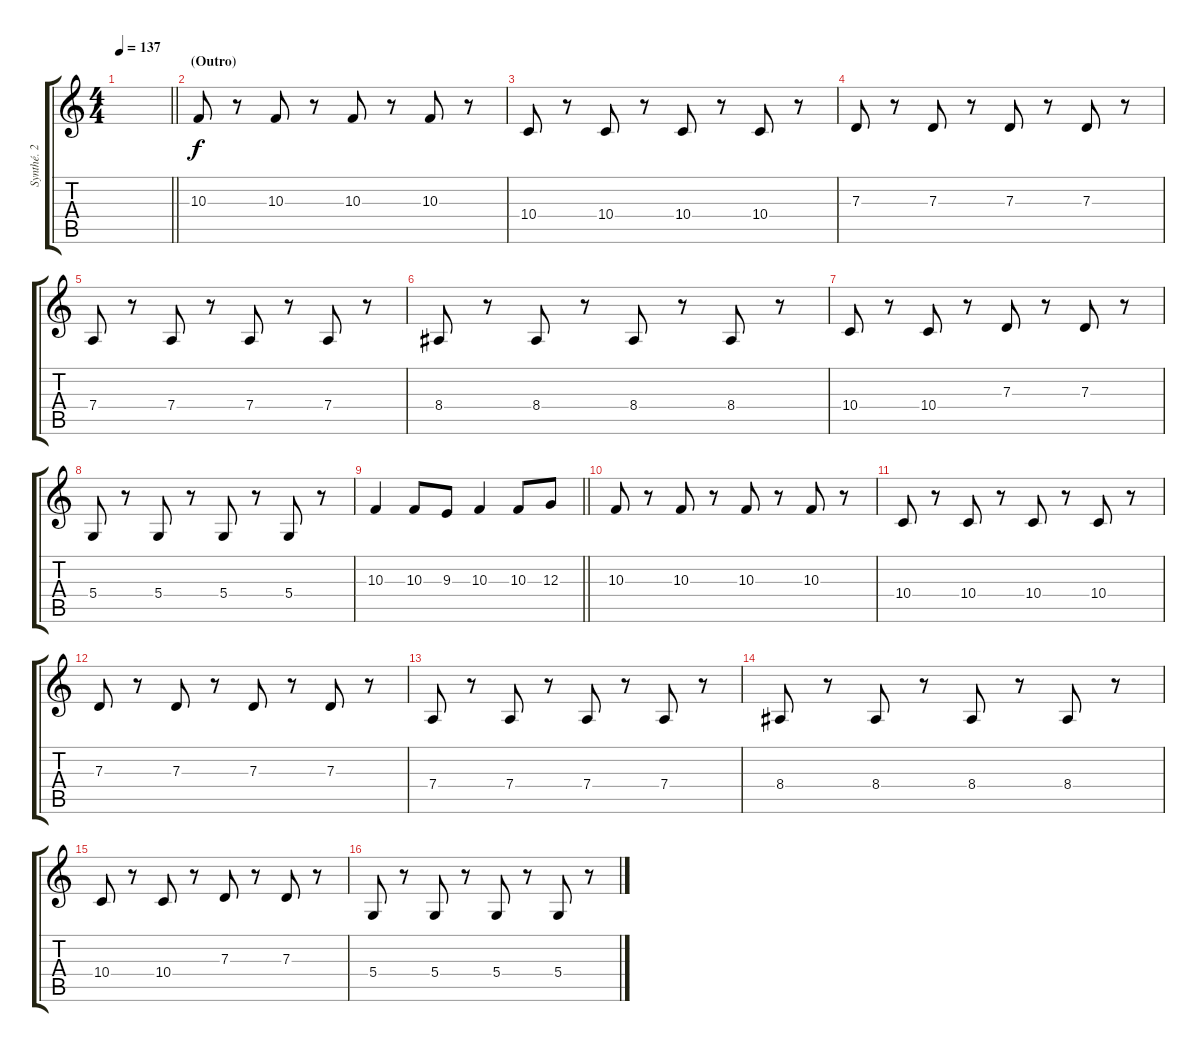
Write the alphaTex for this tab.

\track ("Synthé. 2" "Synthé. 2") {instrument lead2sawtooth}
\staff {score tabs}
\tuning (E4 B3 G3 D3 A2 E2) {hide}
\ts (4 4)
\tempo 137
\clef g2
\barLineRight lightlight
\ks c
|
\section ("" "(Outro)")
10.3.8 r.8 10.3.8 r.8 10.3.8 r.8 10.3.8 r.8 |
10.4.8 r.8 10.4.8 r.8 10.4.8 r.8 10.4.8 r.8 |
7.3.8 r.8 7.3.8 r.8 7.3.8 r.8 7.3.8 r.8 |
7.4.8 r.8 7.4.8 r.8 7.4.8 r.8 7.4.8 r.8 |
8.4.8 r.8 8.4.8 r.8 8.4.8 r.8 8.4.8 r.8 |
10.4.8 r.8 10.4.8 r.8 7.3.8 r.8 7.3.8 r.8 |
5.4.8 r.8 5.4.8 r.8 5.4.8 r.8 5.4.8 r.8 |
\barLineRight lightlight
10.3.4 10.3.8 9.3.8 10.3.4 10.3.8 12.3.8 |
10.3.8 r.8 10.3.8 r.8 10.3.8 r.8 10.3.8 r.8 |
10.4.8 r.8 10.4.8 r.8 10.4.8 r.8 10.4.8 r.8 |
7.3.8 r.8 7.3.8 r.8 7.3.8 r.8 7.3.8 r.8 |
7.4.8 r.8 7.4.8 r.8 7.4.8 r.8 7.4.8 r.8 |
8.4.8 r.8 8.4.8 r.8 8.4.8 r.8 8.4.8 r.8 |
10.4.8 r.8 10.4.8 r.8 7.3.8 r.8 7.3.8 r.8 |
5.4.8 r.8 5.4.8 r.8 5.4.8 r.8 5.4.8 r.8
